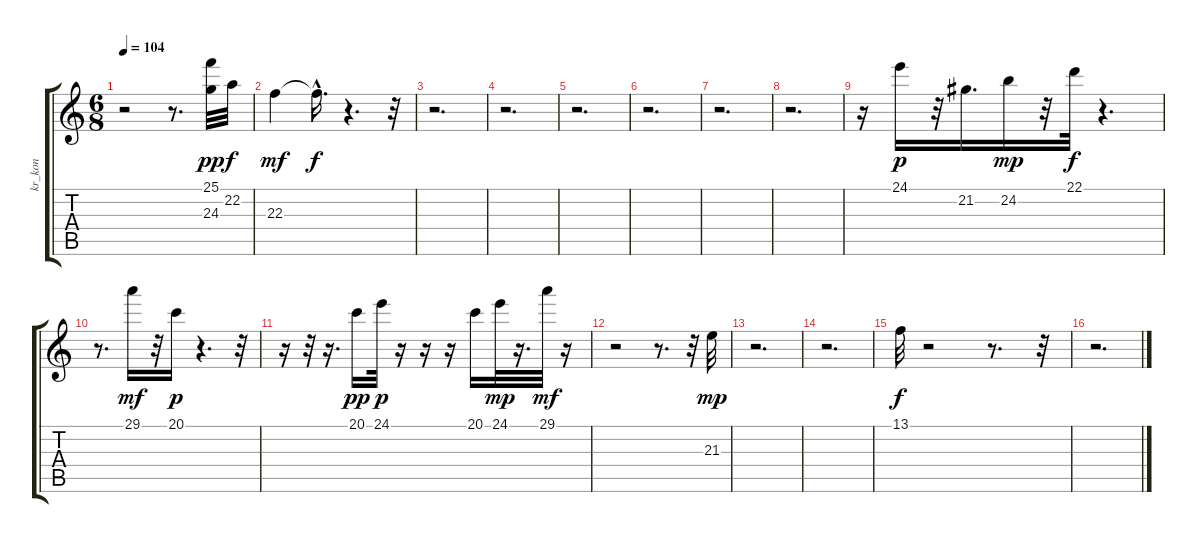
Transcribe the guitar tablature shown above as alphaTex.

\track ("kr_kon" "kr_kon") {instrument vibraphone}
\staff {score tabs}
\tuning (E4 B3 G3 D3 A2 E2) {hide}
\ts (6 8)
\tempo 104
\clef g2
\ks c
r.2{dy f} r.8{d} (25.1 24.3).32{dy pp} 22.2.32{dy f} |
22.3.4{dy mf} 22.3{hac t}.16{d dy f} r.4{d} r.32 |
r.2{d} |
r.2{d} |
r.2{d} |
r.2{d} |
r.2{d} |
r.2{d} |
r.16 24.1.16{dy p} r.32 21.2.16{d} 24.2.16{dy mp} r.32 22.1.32{dy f} r.4{d} |
r.8{d} 29.1.16{dy mf} r.32 20.1.16{dy p} r.4{d} r.32 |
r.16 r.32 r.16{d} 20.1.16{dy pp} 24.1.32{dy p} r.16 r.16 r.16 20.1.16 24.1.32{dy mp} r.16{d} 29.1.32{dy mf} r.16 |
r.2 r.8{d} r.32 21.3.32{dy mp} |
r.2{d} |
r.2{d} |
13.1.32{dy f} r.2 r.8{d} r.32 |
r.2{d}
